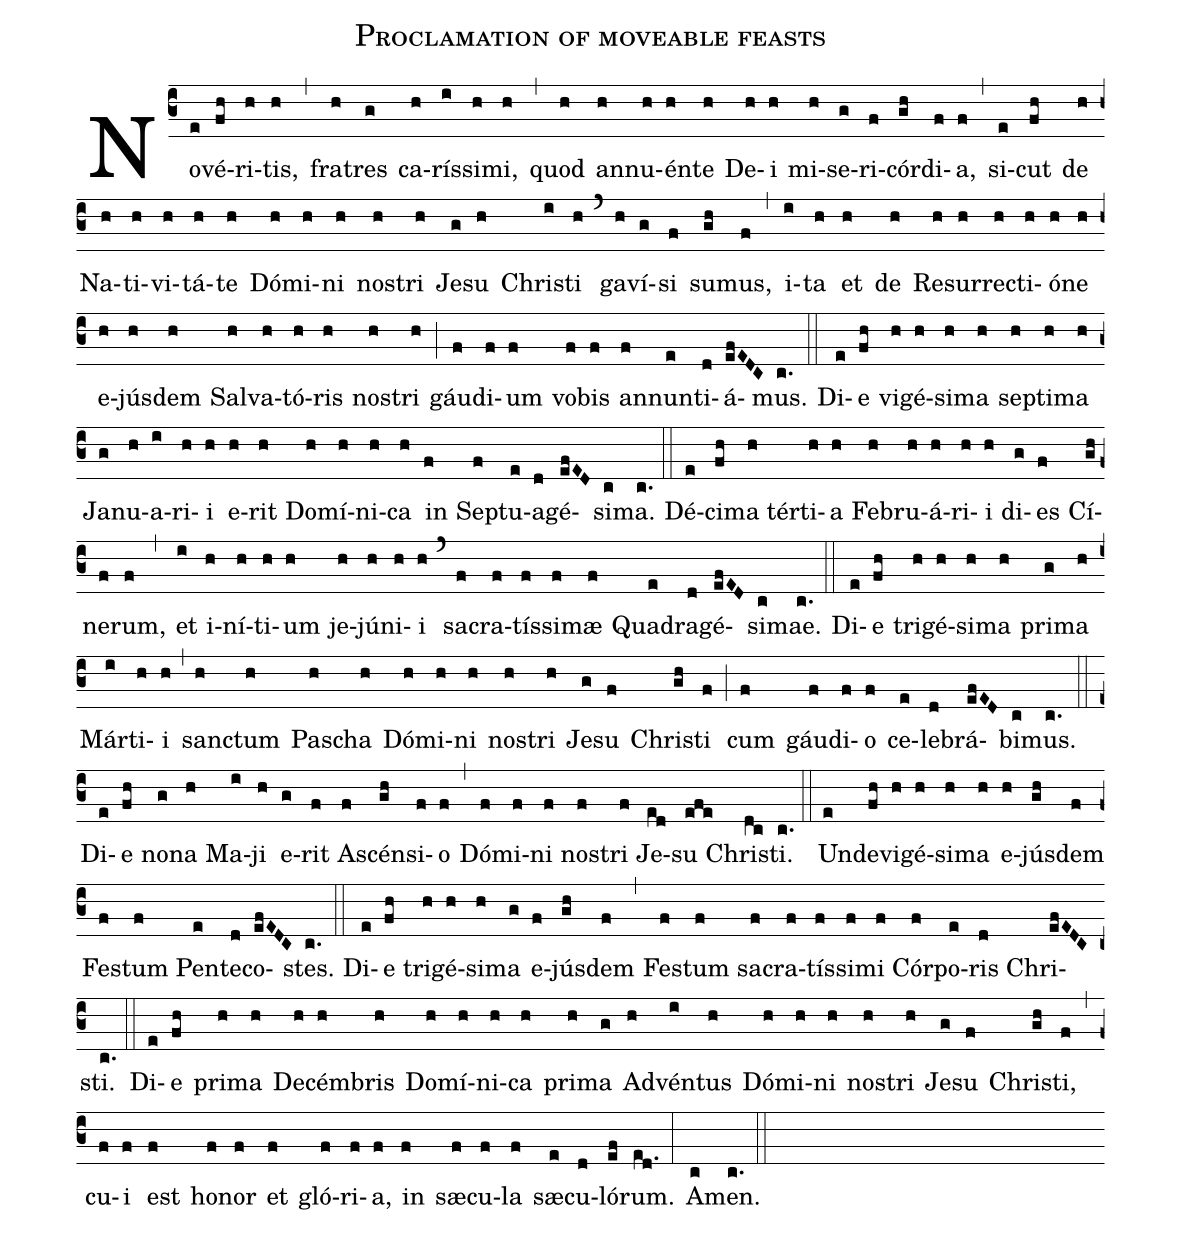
name: Proclamation of moveable feasts;
%%
(c3)No(e)vé(fh)ri(h)tis,(h) (,) fra(h)tres(g) ca(h)rí(i)ssi(h)mi,(h) (,)
quod(h) an(h)nu(h)én(h)te(h) De(h)i(h) mi(h)se(g)ri(f)cór(gh)di(f)a,(f) (,)
si(e)cut(fh) de(h) Na(h)ti(h)vi(h)tá(h)te(h)
Dó(h)mi(h)ni(h) nos(h)tri(h) Je(g)su(h) Chri(i)sti(h) (`) ga(h)ví(g)si(f) su(gh)mus,(f) (,)
i(i)ta(h) et(h) de(h) Re(h)sur(h)rec(h)ti(h)ó(h)ne(h)
e(h)jús(h)dem(h) Sal(h)va(h)tó(h)ris(h) nos(h)tri(h) (;) gáu(f)di(f)um(f) vo(f)bis(f)
an(f)nun(e)ti(d)á(efEDC)mus.(c.) (::)
Di(e)e(fh) vi(h)gé(h)si(h)ma(h) sept(h)i(h)ma(h) Jan(g)u(h)a(i)ri(h)i(h)
e(h)rit(h)
Do(h)mí(h)ni(h)ca(h) in(f) Se(f)ptu(e)a(d)gé(efED)si(c)ma.(c.) (::)
Dé(e)ci(fh)ma tér(h)ti(h)a(h) Fe(h)bru(h)á(h)ri(h)i(h)
di(g)es(f) Cí(gh)ne(f)rum,(f) (,)
et(i) i(h)ní(h)ti(h)um(h) je(h)jú(h)ni(h)i(h) (`) sa(f)cra(f)tís(f)si(f)mæ(f)
Quad(e)ra(d)gé(efED)si(c)mae.(c.)  (::)
Di(e)e(fh) tri(h)gé(h)si(h)ma(h) pri(g)ma(h) Már(i)ti(h)i(h) (,) san(h)ctum(h) Pas(h)cha(h)
Dó(h)mi(h)ni(h) nos(h)tri(h) Je(g)su(f) Chri(gh)sti(f) (;) cum(f) gáu(f)di(f)o(f)
ce(e)le(d)brá(efED)bi(c)mus.(c.) (::)
Di(e)e(fh) no(g)na(h)  Ma(i)ji(h) e(g)rit(f)
As(f)cén(gh)si(f)o(f) (,) Dó(f)mi(f)ni(f) nos(f)tri(f) Je(ed)su(efe) Chri(dc)sti.(c.) (::)
Un(e)de(fh)vi(h)gé(h)si(h)ma(h) e(h)jús(gh)dem(f) Fes(f)tum(f) Pen(e)te(d)co(efEDC)stes.(c.) (::)
Di(e)e(fh) tri(h)gé(h)si(h)ma(g)  e(f)jús(gh)dem(f)  (,)
Fes(f)tum(f) sa(f)cra(f)tís(f)si(f)mi(f) Cór(f)po(e)ris(d) Chri(efEDC)sti.(c.) (::)
Di(e)e(fh) pri(h)ma(h)
De(h)cém(h)bris(h) Do(h)mí(h)ni(h)ca(h)
pri(h)ma(g) Ad(h)vén(i)tus(h) Dó(h)mi(h)ni(h) nos(h)tri(h)
Je(g)su(f) Chri(gh)sti,(f) (,) cu(f)i(f) est(f) ho(f)nor(f)
et(f) gló(f)ri(f)a,(f) in(f) sæ(f)cu(f)la(f)
sæ(e)cu(d)ló(ef)rum.(ed.) (:) A(c)men.(c.) (::)
